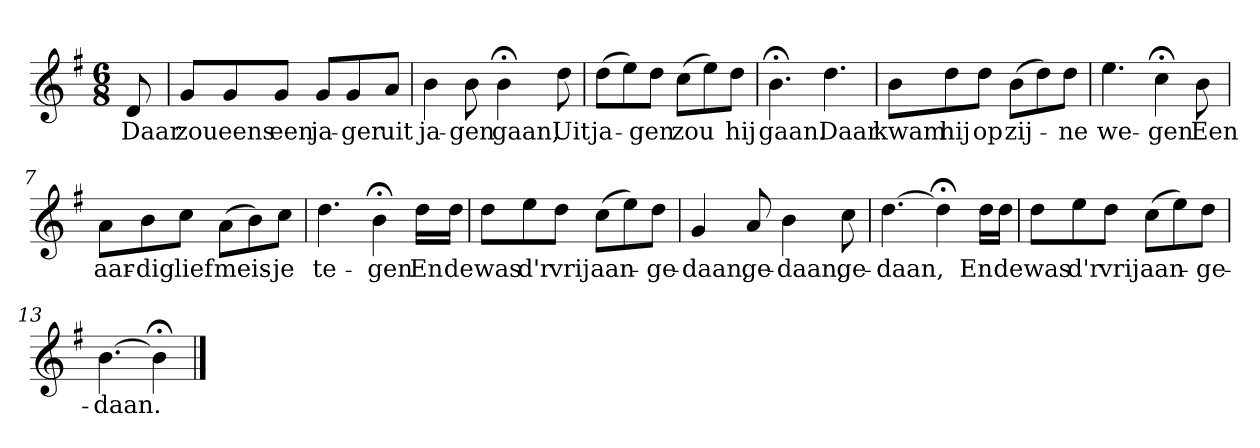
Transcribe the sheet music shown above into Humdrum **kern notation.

**kern	**text
*part1	*part1
*staff1	*staff1
*k[f#]	*
*G:	*
*M6/8	*
*MM120	*
=	=
8d	Daar
=1	=1
8gL	zou
8g	eens
8gJ	een
8gL	ja-
8g	-ger
8aJ	uit
=2	=2
4b	ja-
8b	-gen
4b;<	gaan,
8dd	Uit
=3	=3
(8ddL	ja-
8ee)	.
8ddJ	-gen
(8ccL	zou
8ee)	.
8ddJ	hij
=4	=4
4.b;<	gaan.
4.dd	Daar
=5	=5
8bL	kwam
8dd	hij
8ddJ	op
(8bL	zij-
8dd)	.
8ddJ	-ne
=6	=6
4.ee	we-
4cc;<	-gen
8b	Een
=7	=7
8aL	aar-
8b	-dig
8ccJ	lief
(8aL	meis-
8b)	.
8ccJ	-je
=8	=8
4.dd	te-
4b;<	-gen
16ddLL	En
16ddJJ	de
=9	=9
8ddL	was
8ee	d'r
8ddJ	vrij
(8ccL	aan-
8ee)	.
8ddJ	-ge-
=10	=10
4g	-daan,
8a	ge-
4b	-daan,
8cc	ge-
=11	=11
[4.dd	-daan,
4dd;<]	.
16ddLL	En
16ddJJ	de
=12	=12
8ddL	was
8ee	d'r
8ddJ	vrij
(8ccL	aan-
8ee)	.
8ddJ	-ge-
=13	=13
[4.b	-daan.
4b;<]	.
==	==
*-	*-
